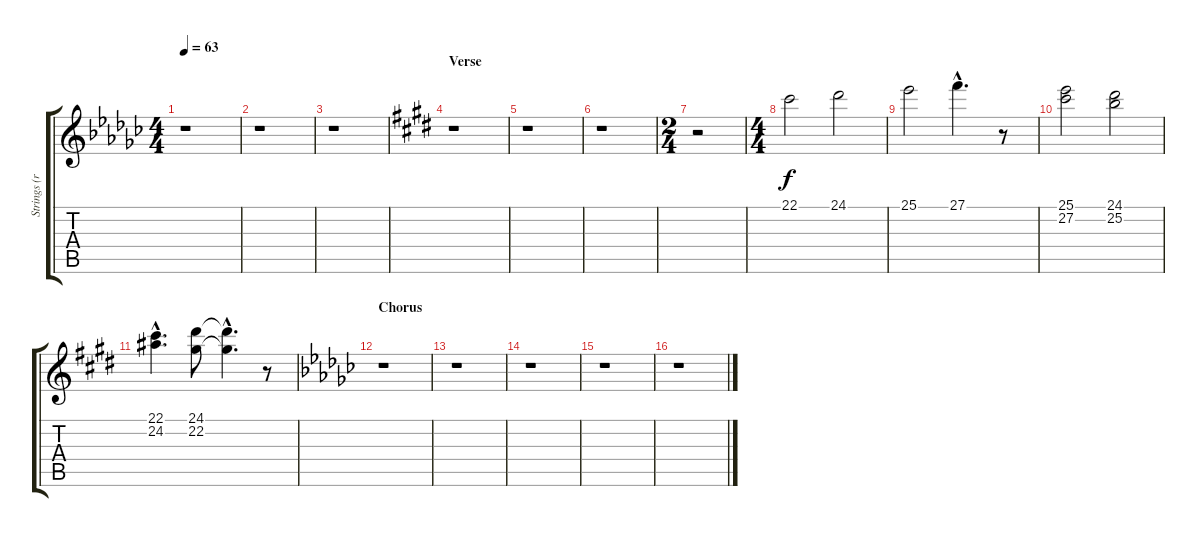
\track ("Strings (right hand)" "Strings (r") {instrument stringensemble1}
\staff {score tabs}
\tuning (Eb4 Bb3 Gb3 Db3 Ab2 Eb2) {hide}
\ts (4 4)
\tempo 63
\clef g2
\ks ebminor
r.1{dy f} |
r.1 |
r.1 |
\section ("" "Verse")
\ks c#minor
r.1 |
r.1 |
r.1 |
\ts (2 4)
r.2 |
\ts (4 4)
22.1.2 24.1.2 |
25.1.2 27.1{hac}.4{d} r.8 |
(25.1 27.2).2 (24.1 25.2).2 |
(22.1{hac} 24.2{hac}).4{d} (24.1 22.2).8 (24.1{hac t} 22.2{hac t}).4{d} r.8 |
\section ("" "Chorus")
\ks ebminor
r.1 |
r.1 |
r.1 |
r.1 |
r.1
